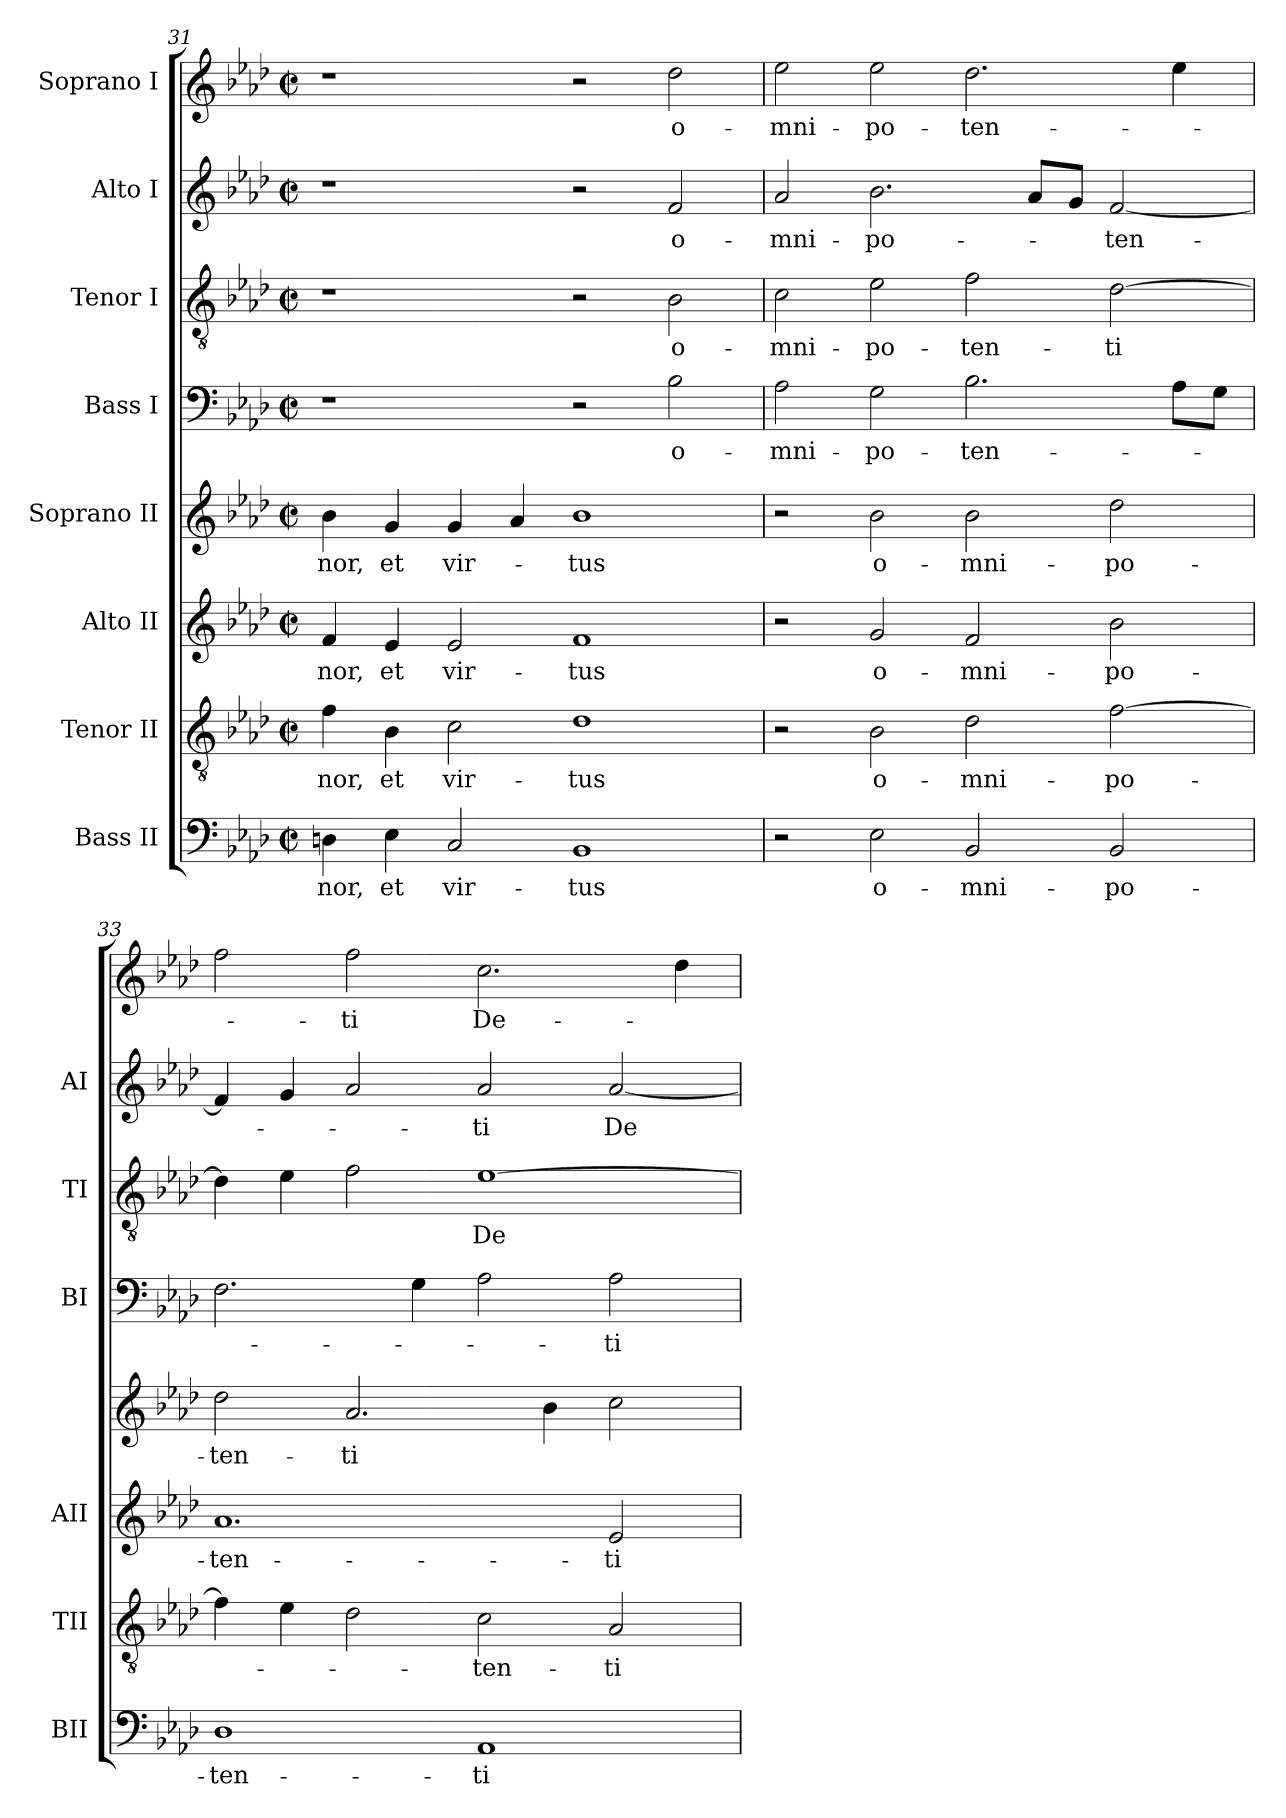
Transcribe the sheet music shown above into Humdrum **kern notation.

**kern	**text	**kern	**text	**kern	**text	**kern	**text	**kern	**text	**kern	**text	**kern	**text	**kern	**text
*part8	*part8	*part7	*part7	*part6	*part6	*part5	*part5	*part4	*part4	*part3	*part3	*part2	*part2	*part1	*part1
*staff8	*staff8	*staff7	*staff7	*staff6	*staff6	*staff5	*staff5	*staff4	*staff4	*staff3	*staff3	*staff2	*staff2	*staff1	*staff1
*I"Bass II	*	*I"Tenor II	*	*I"Alto II	*	*I"Soprano II	*	*I"Bass I	*	*I"Tenor I	*	*I"Alto I	*	*I"Soprano I	*
*I'BII	*	*I'TII	*	*I'AII	*	*	*	*I'BI	*	*I'TI	*	*I'AI	*	*	*
*clefF4	*	*clefGv2	*	*clefG2	*	*clefG2	*	*clefF4	*	*clefGv2	*	*clefG2	*	*clefG2	*
*k[b-e-a-d-]	*	*k[b-e-a-d-]	*	*k[b-e-a-d-]	*	*k[b-e-a-d-]	*	*k[b-e-a-d-]	*	*k[b-e-a-d-]	*	*k[b-e-a-d-]	*	*k[b-e-a-d-]	*
*A-:	*	*A-:	*	*A-:	*	*A-:	*	*A-:	*	*A-:	*	*A-:	*	*A-:	*
*M2/2	*	*M2/2	*	*M2/2	*	*M2/2	*	*M2/2	*	*M2/2	*	*M2/2	*	*M2/2	*
*met(c|)	*	*met(c|)	*	*met(c|)	*	*met(c|)	*	*met(c|)	*	*met(c|)	*	*met(c|)	*	*met(c|)	*
=31	=31	=31	=31	=31	=31	=31	=31	=31	=31	=31	=31	=31	=31	=31	=31
!	!LO:LY:b	!	!LO:LY:b	!	!LO:LY:b	!	!LO:LY:b	!	!	!	!	!	!	!	!
4Dn\	-nor,	4f\	-nor,	4f/	-nor,	4b-\	-nor,	1r	.	1r	.	1r	.	1r	.
!	!LO:LY:b	!	!LO:LY:b	!	!LO:LY:b	!	!LO:LY:b	!	!	!	!	!	!	!	!
4E-\	et	4B-\	et	4e-/	et	4g/	et	.	.	.	.	.	.	.	.
!	!LO:LY:b	!	!LO:LY:b	!	!LO:LY:b	!	!LO:LY:b	!	!	!	!	!	!	!	!
2C/	vir-	2c\	vir-	2e-/	vir-	4g/	vir-	.	.	.	.	.	.	.	.
.	.	.	.	.	.	4a-/	.	.	.	.	.	.	.	.	.
!	!LO:LY:b	!	!LO:LY:b	!	!LO:LY:b	!	!LO:LY:b	!	!	!	!	!	!	!	!
1BB-	-tus	1d-	-tus	1f	-tus	1b-	-tus	2r	.	2r	.	2r	.	2r	.
!	!	!	!	!	!	!	!	!	!LO:LY:b	!	!LO:LY:b	!	!LO:LY:b	!	!LO:LY:b
.	.	.	.	.	.	.	.	2B-\	o-	2B-\	o-	2f/	o-	2dd-\	o-
=32	=32	=32	=32	=32	=32	=32	=32	=32	=32	=32	=32	=32	=32	=32	=32
!	!	!	!	!	!	!	!	!	!LO:LY:b	!	!LO:LY:b	!	!LO:LY:b	!	!LO:LY:b
2r	.	2r	.	2r	.	2r	.	2A-\	-mni-	2c\	-mni-	2a-/	-mni-	2ee-\	-mni-
!	!LO:LY:b	!	!LO:LY:b	!	!LO:LY:b	!	!LO:LY:b	!	!LO:LY:b	!	!LO:LY:b	!	!LO:LY:b	!	!LO:LY:b
2E-\	o-	2B-\	o-	2g/	o-	2b-\	o-	2G\	-po-	2e-\	-po-	2.b-\	-po-	2ee-\	-po-
!	!LO:LY:b	!	!LO:LY:b	!	!LO:LY:b	!	!LO:LY:b	!	!LO:LY:b	!	!LO:LY:b	!	!	!	!LO:LY:b
2BB-/	-mni-	2d-\	-mni-	2f/	-mni-	2b-\	-mni-	2.B-\	-ten-	2f\	-ten-	.	.	2.dd-\	-ten-
.	.	.	.	.	.	.	.	.	.	.	.	8a-/L	.	.	.
.	.	.	.	.	.	.	.	.	.	.	.	8g/J	.	.	.
!	!LO:LY:b	!	!LO:LY:b	!	!LO:LY:b	!	!LO:LY:b	!	!	!	!LO:LY:b	!	!LO:LY:b	!	!
2BB-/	-po-	[>2f\	-po-	2b-\	-po-	2dd-\	-po-	.	.	[>2d-\	-ti	[<2f/	-ten-	.	.
.	.	.	.	.	.	.	.	8A-\L	.	.	.	.	.	4ee-\	.
.	.	.	.	.	.	.	.	8G\J	.	.	.	.	.	.	.
!!LO:PB:g=z
=33	=33	=33	=33	=33	=33	=33	=33	=33	=33	=33	=33	=33	=33	=33	=33
!	!LO:LY:b	!	!	!	!LO:LY:b	!	!LO:LY:b	!	!	!	!	!	!	!	!
1D-	-ten-	4f\]	.	1.a-	-ten-	2dd-\	-ten-	2.F\	.	4d-\]	.	4f/]	.	2ff\	.
.	.	4e-\	.	.	.	.	.	.	.	4e-\	.	4g/	.	.	.
!	!	!	!	!	!	!	!LO:LY:b	!	!	!	!	!	!	!	!LO:LY:b
.	.	2d-\	.	.	.	2.a-/	-ti	.	.	2f\	.	2a-/	.	2ff\	-ti
.	.	.	.	.	.	.	.	4G\	.	.	.	.	.	.	.
!	!LO:LY:b	!	!LO:LY:b	!	!	!	!	!	!	!	!LO:LY:b	!	!LO:LY:b	!	!LO:LY:b
1AA-	-ti	2c\	-ten-	.	.	.	.	2A-\	.	[>1e-	De-	2a-/	-ti	2.cc\	De-
.	.	.	.	.	.	4b-\	.	.	.	.	.	.	.	.	.
!	!	!	!LO:LY:b	!	!LO:LY:b	!	!	!	!LO:LY:b	!	!	!	!LO:LY:b	!	!
.	.	2A-/	-ti	2e-/	-ti	2cc\	.	2A-\	-ti	.	.	[<2a-/	De-	.	.
.	.	.	.	.	.	.	.	.	.	.	.	.	.	4dd-\	.
=	=	=	=	=	=	=	=	=	=	=	=	=	=	=	=
*-	*-	*-	*-	*-	*-	*-	*-	*-	*-	*-	*-	*-	*-	*-	*-
